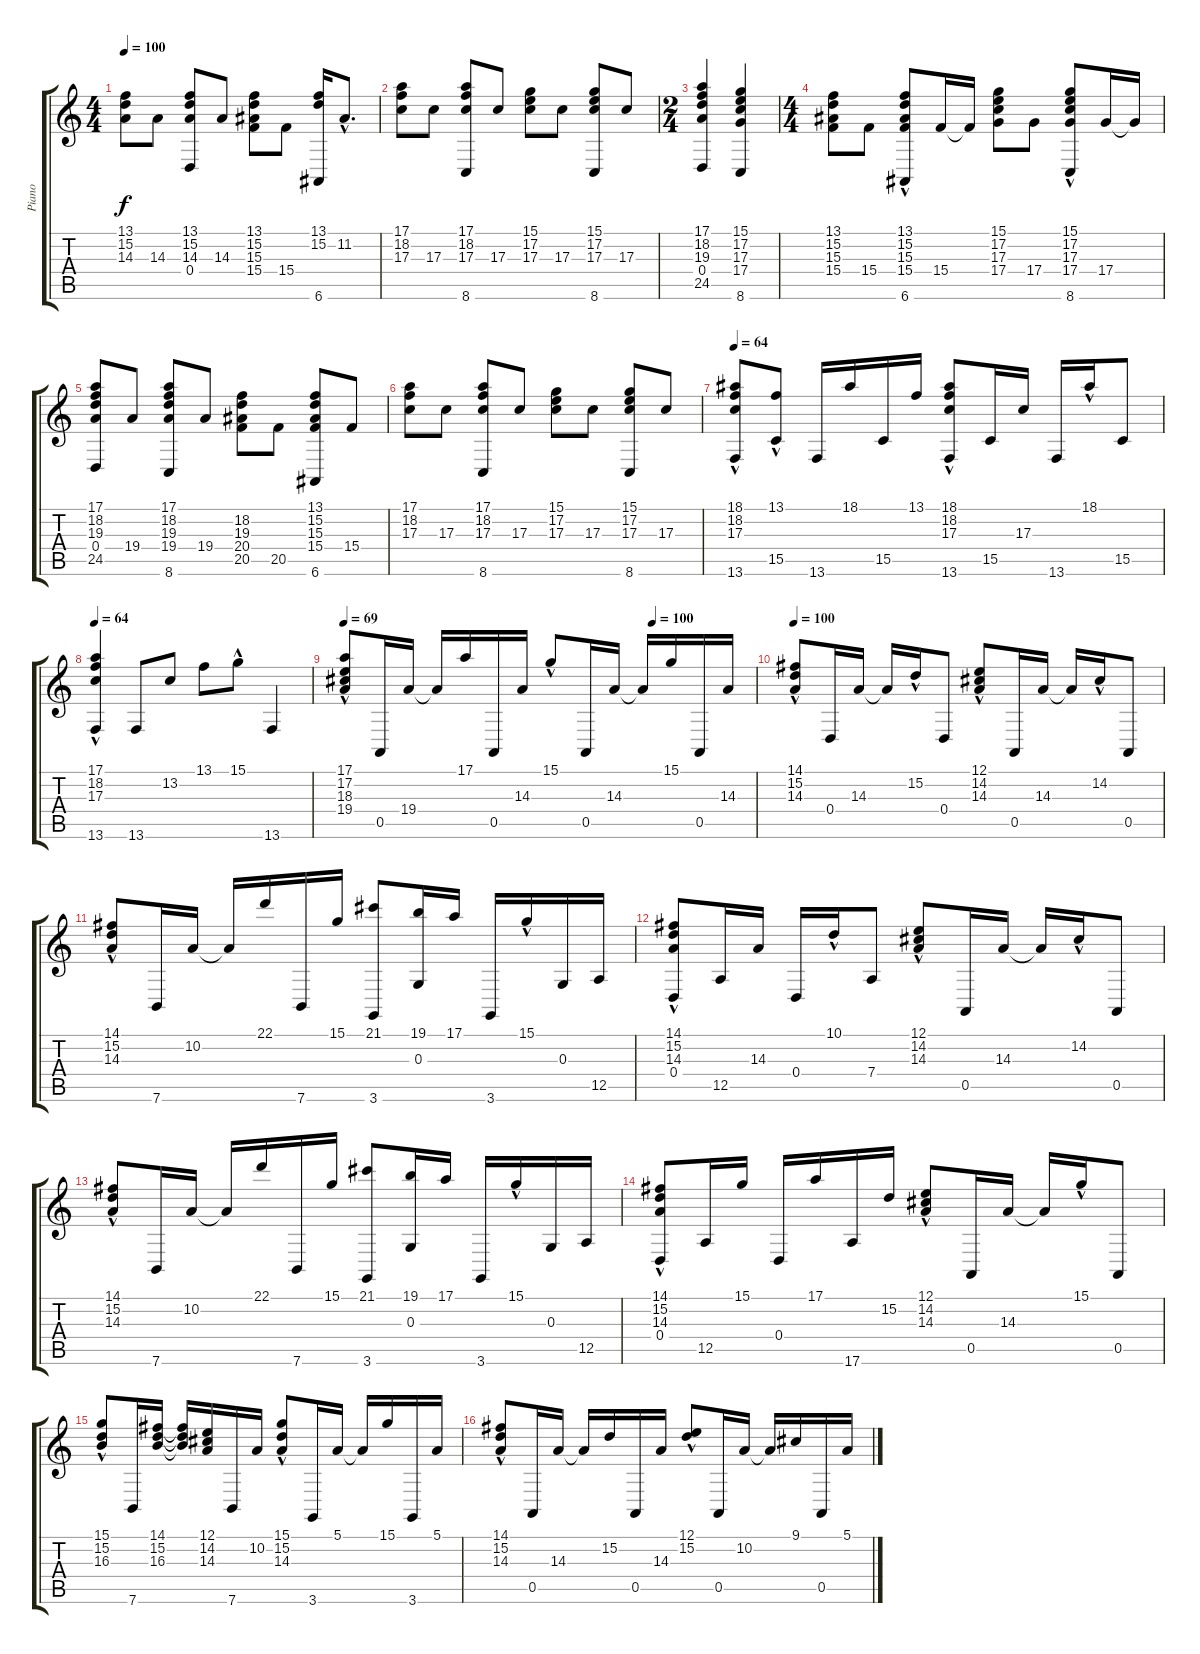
\track ("Piano" "Piano") {instrument acousticgrandpiano}
\staff {score tabs}
\tuning (E4 B3 G3 D3 A2 E2) {hide}
\ts (4 4)
\tempo 100
\clef g2
\ks c
(13.1 15.2 14.3).8{dy f} 14.3.8 (13.1 15.2 14.3 0.4).8 14.3.8 (13.1 15.2 15.3 15.4).8 15.4.8 (13.1 15.2 6.6).16 11.2{hac}.8{d} |
(17.1 18.2 17.3).8 17.3.8 (17.1 18.2 17.3 8.6).8 17.3.8 (15.1 17.2 17.3).8 17.3.8 (15.1 17.2 17.3 8.6).8 17.3.8 |
\ts (2 4)
(17.1 18.2 19.3 0.4 24.5).4 (15.1 17.2 17.3 17.4 8.6).4 |
\ts (4 4)
(13.1 15.2 15.3 15.4).8 15.4.8 (13.1 15.2 15.3 15.4 6.6{hac}).8 15.4.16 15.4{t}.16 (15.1 17.2 17.3 17.4).8 17.4.8 (15.1 17.2 17.3 17.4 8.6{hac}).8 17.4.16 17.4{t}.16 |
(17.1 18.2 19.3 0.4 24.5).8 19.4.8 (17.1 18.2 19.3 19.4 8.6).8 19.4.8 (18.2 19.3 20.4 20.5).8 20.5.8 (13.1 15.2 15.3 15.4 6.6).8 15.4.8 |
(17.1 18.2 17.3).8 17.3.8 (17.1 18.2 17.3 8.6).8 17.3.8 (15.1 17.2 17.3).8 17.3.8 (15.1 17.2 17.3 8.6).8 17.3.8 |
\tempo 64
(18.1{hac} 18.2 17.3{hac} 13.6).8 (13.1{hac} 15.5).8 13.6.16 18.1.16 15.5.16 13.1.16 (18.1{hac} 18.2{hac} 17.3{hac} 13.6).8 15.5.16 17.3.16 13.6.16 18.1{hac}.16 15.5.8 |
\tempo 64
(17.1{hac} 18.2{hac} 17.3{hac} 13.6).4 13.6.8 13.2.8 13.1.8 15.1{hac}.8 13.6.4 |
\tempo 69
\tempo (100 0.75)
(17.1{hac} 17.2{hac} 18.3{hac} 19.4{hac}).8 0.5.16 19.4.16 19.4{t}.16 17.1.16 0.5.16 14.3.16 15.1{hac}.8 0.5.16 14.3.16 14.3{t}.16 15.1.16 0.5.16 14.3.16 |
\tempo 100
(14.1{hac} 15.2{hac} 14.3{hac}).8 0.4.16 14.3.16 14.3{t}.16 15.2{hac}.16 0.4.8 (12.1{hac} 14.2{hac} 14.3{hac}).8 0.5.16 14.3.16 14.3{t}.16 14.2{hac}.16 0.5.8 |
(14.1{hac} 15.2{hac} 14.3{hac}).8 7.6.16 10.2.16 10.2{t}.16 22.1.16 7.6.16 15.1.16 (21.1 3.6).8 (19.1 0.3).16 17.1.16 3.6.16 15.1{hac}.16 0.3.16 12.5.16 |
(14.1{hac} 15.2{hac} 14.3{hac} 0.4).8 12.5.16 14.3.16 0.4.16 10.1{hac}.16 7.4.8 (12.1{hac} 14.2{hac} 14.3{hac}).8 0.5.16 14.3.16 14.3{t}.16 14.2{hac}.16 0.5.8 |
(14.1{hac} 15.2{hac} 14.3{hac}).8 7.6.16 10.2.16 10.2{t}.16 22.1.16 7.6.16 15.1.16 (21.1 3.6).8 (19.1 0.3).16 17.1.16 3.6.16 15.1{hac}.16 0.3.16 12.5.16 |
(14.1{hac} 15.2{hac} 14.3{hac} 0.4).8 12.5.16 15.1.16 0.4.16 17.1.16 17.6.16 15.2.16 (12.1{hac} 14.2{hac} 14.3{hac}).8 0.5.16 14.3.16 14.3{t}.16 15.1{hac}.16 0.5.8 |
(15.1{hac} 15.2{hac} 16.3{hac}).8 7.6.16 (14.1 15.2 16.3).16 (14.1{t} 15.2{t} 16.3{t}).16 (12.1 14.2 14.3).16 7.6.16 10.2.16 (15.1{hac} 15.2{hac} 14.3{hac}).8 3.6.16 5.1.16 5.1{t}.16 15.1.16 3.6.16 5.1.16 |
(14.1{hac} 15.2{hac} 14.3{hac}).8 0.5.16 14.3.16 14.3{t}.16 15.2.16 0.5.16 14.3.16 (12.1{hac} 15.2{hac}).8 0.5.16 10.2.16 10.2{t}.16 9.1.16 0.5.16 5.1.16
